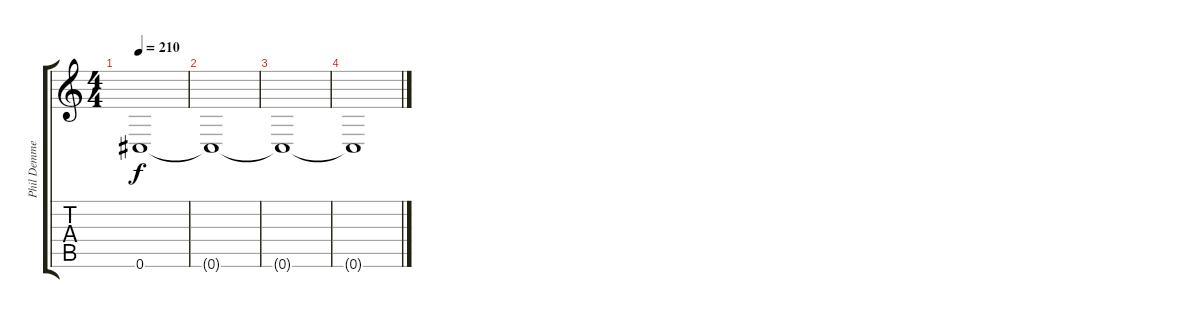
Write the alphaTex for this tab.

\track ("Phil Demmel" "Phil Demme") {instrument distortionguitar}
\staff {score tabs}
\tuning (Db4 Ab3 E3 B2 Gb2 Db2) {hide}
\ts (4 4)
\tempo 210
\clef g2
\ks c
0.6{t}.1{dy f} |
0.6{t}.1 |
0.6{t}.1 |
0.6{t}.1
